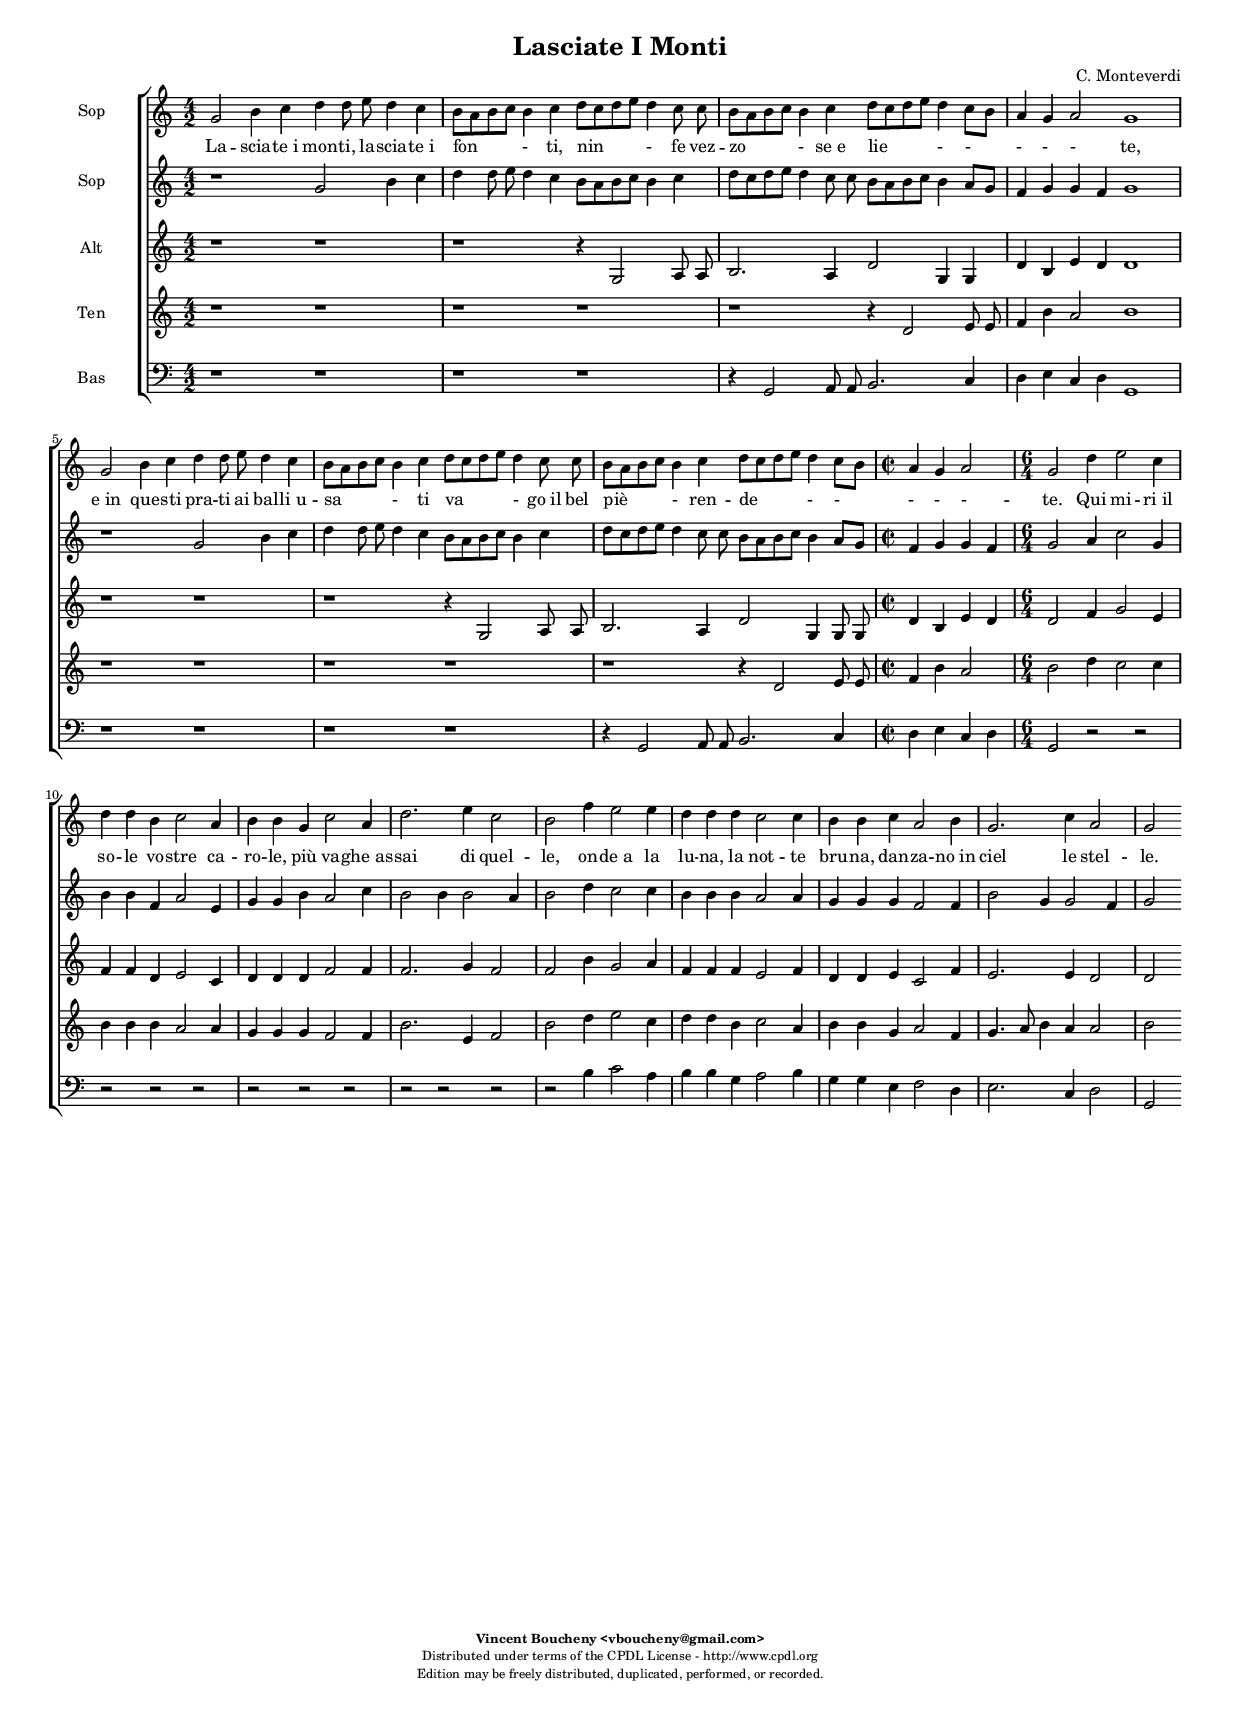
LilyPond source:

%
% Vieni, Imeneo
% (C) CPDL - V0.1
%
#(set-global-staff-size 14)
\paper {
#(set-paper-size "a4")
top-margin = 5\mm
bottom-margin = 10\mm
after-title-space = 5\mm
before-title-space = 0\mm
head-separation = 0\mm
left-margin = 10\mm
right-margin = 10\mm
}
\version "2.10.33"
\header {
title = "Lasciate I Monti"
composer = "C. Monteverdi"
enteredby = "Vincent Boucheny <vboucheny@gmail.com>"
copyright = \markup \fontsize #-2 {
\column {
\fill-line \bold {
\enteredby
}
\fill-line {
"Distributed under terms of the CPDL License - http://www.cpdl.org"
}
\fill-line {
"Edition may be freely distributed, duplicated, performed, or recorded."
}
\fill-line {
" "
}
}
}
}

globalVoice = { \time 4/2 \autoBeamOff }

sopraaVoice = \new Voice = "sopraaVoice" {
\relative c'' {
\clef treble
\globalVoice
g2 b4 c d d8 e d4 c
b8[ a b c] b4 c d8[ c d e] d4 c8 c
b[ a b c] b4 c d8[ c d e] d4 c8[ b]
a4 g a2 g1

g2 b4 c d d8 e d4 c
b8[ a b c] b4 c d8[ c d e] d4 c8 c
b8[ a b c] b4 c d8[ c d e] d4 c8[ b]

\time 2/2
a4 g a2

\time 6/4

g d'4 e2 c4
d d b c2 a4
b b g c2 a4
d2. e4 c2
b f'4 e2 e4
d d d c2 c4
b b c a2 b4
g2. c4 a2
g2
}
}

soprabVoice = \new Voice = "soprabVoice" {
\relative c'' {
\clef treble
\globalVoice
r1 g2 b4 c
d d8 e d4 c b8[ a b c] b4 c
d8[ c d e] d4 c8 c b[ a b c] b4 a8[ g]
f4 g g f g1
r g2 b4 c
d d8 e d4 c b8[ a b c] b4 c
d8[ c d e] d4 c8 c b[ a b c] b4 a8[ g]

\time 2/2

f4 g g f

\time 6/4

g2 a4 c2 g4
b b f a2 e4
g g b a2 c4
b2 b4 b2 a4
b2 d4 c2 c4
b b b a2 a4
g g g f2 f4
b2 g4 g2 f4
g2
}
}

altiVoice = \new Voice = "altiVoice" {
\relative c' {
\clef treble
\globalVoice
r1 r
r r4 g2 a8 a
b2. a4 d2 g,4 g
d' b e d d1

r r
r r4 g,2 a8 a
b2. a4 d2 g,4 g8 g

\time 2/2

d'4 b e d

\time 6/4

d2 f4 g2 e4
f f d e2 c4
d d d f2 f4
f2. g4 f2
f b4 g2 a4
f f f e2 f4
d d e c2 f4
e2. e4 d2
d
}
}

tenorVoice = \new Voice = "tenorVoice" {
\relative c' {
\clef treble
\globalVoice
r1 r
r r
r r4 d2 e8 e
f4 b a2 b1
r r
r r
r r4 d,2 e8 e

\time 2/2

f4 b a2

\time 6/4
b d4 c2 c4
b b b a2 a4
g g g f2 f4
b2. e,4 f2
b d4 e2 c4
d d b c2 a4
b b g a2 f4
g4. a8 b4 a a2
b
}
}

bassVoice = \new Voice = "bassVoice" {
\relative c {
\clef "bass"
\globalVoice
r1 r
r r
r4 g2 a8 a b2. c4
d e c d g,1
r r
r r
r4 g2 a8 a b2. c4
d e c d g,2 r2
r r r
r r
r r r
r r
r2 b'4 c2 a4
b b g a2 b4
g g e f2 d4
e2. c4 d2
g,
}
}

%
% STAFFS
%

multiStaff = \new Staff = "multiStaff" {
\set Staff.midiInstrument = #"recorder"
<<
\sopraaVoice
\altiVoice
>>
}

sopraaStaff = \new Staff = "sopraaStaff" {
\set Staff.midiInstrument = #"acoustic grand"
\set Staff.instrumentName = #"Sop"
<<
\sopraaVoice
>>
}

soprabStaff = \new Staff = "soprabStaff" {
\set Staff.midiInstrument = #"recorder"
\set Staff.instrumentName = #"Sop"
<<
\soprabVoice
>>
}


altiStaff = \new Staff = "altiStaff" {
\set Staff.midiInstrument = #"recorder"
\set Staff.instrumentName = #"Alt"
<<
\altiVoice
>>
}

tenorStaff = \new Staff = "tenorStaff" {
\set Staff.midiInstrument = #"recorder"
\set Staff.instrumentName = #"Ten"
<<
\tenorVoice
>>
}

bassStaff = \new Staff = "bassStaff" {
\set Staff.midiInstrument = #"recorder"
\set Staff.instrumentName = #"Bas"
<<
\bassVoice
>>
}

%
% Lyrics
%

sopraaWords = \lyricmode {
La -- scia -- te_i mon -- ti, la -- scia -- te_i
fon -_ ti, nin -_ fe vez --
zo -_ se_e lie -_ -_ -_ -_ -_ te,

e_in  que -- sti pra -- ti ai bal -- li_u --
sa -_ ti va -_ go_il bel
piè -_ ren -- de -_ -_ -_ -_ -_ --

te. Qui mi -- ri_il
so -- le vo -- stre ca --
ro -- le, più va -- ghe_as --
sai di quel --
le, on -- de_a la
lu -- na, la not -- te
bru -- na, dan -- za -- no_in
ciel le stel --
le.
}

soprabWords = \lyricmode {
La -- scia -- te_i
mon -- ti, la -- scia -- te_i fon -_ ti,
nin -_ fe vez -- zo -_ -_
-_ se_e lie -_ te,

e_in que -- sti
pra -- ti ai bal -- li_u -- sa -_ ti
va -_ go_il bel piè -_ -_ -_ ren -- de -_

te. Qui mi -- ri_il
so -- le vo -- stre ca --
ro -- le, più va -- ghe_as --
sai di quel -_
le, on -- de_a la
lu -- na, la not -- te
bru -- na, dan -- za -- no_in
ciel le stel --
le.
}

altiWords = \lyricmode {
nin -- fe vez --
zo se_e lie te, vez --
zo -- se_e lie _- te,

va -- go_il bel
piè ren -- de -- te, il bel
piè ren -- de -
te. Qui mi -- ri_il
so -- le vo -- stre ca --
ro -- le, più va -- ghe_as --
sai di quel --
le, on -- de_a la
lu -- na, la not -- te
bru -- na, dan -- za -- no_in
ciel le stel --
le.
}

tenorWords = \lyricmode {
nin fe vez --
zo -- se_e lie -- te,

va -- go_il bel
piè ren -- de --
te. Qui mi -- ri_il
so -- le vo -- stre ca --
ro -- le, più va -- ghe_as --
sai di quel --
le, on -- de_a la
lu -- na, la not -- te
bru -- na, dan -- za -- no_in
ciel le stel --
le.
}

bassWords = \lyricmode {
nin -- fe vez -- zo se_e
lie -_ -_ -_ te,
va -- go_il bel piè ren
de -_ -_ -_
te.
on -- de_a la
lu -- na, la not -- te
bru -- na, dan -- za -- no_in
ciel le stel --
le.
}

\score {
\new ChoirStaff <<
\sopraaStaff
\new Lyrics \lyricsto "sopraaVoice" { \sopraaWords }
\soprabStaff
\altiStaff
\tenorStaff
\bassStaff
>>
\layout { }
\midi {
\context {
\Score
tempoWholesPerMinute = #(ly:make-moment 72 2)
}
}
}
